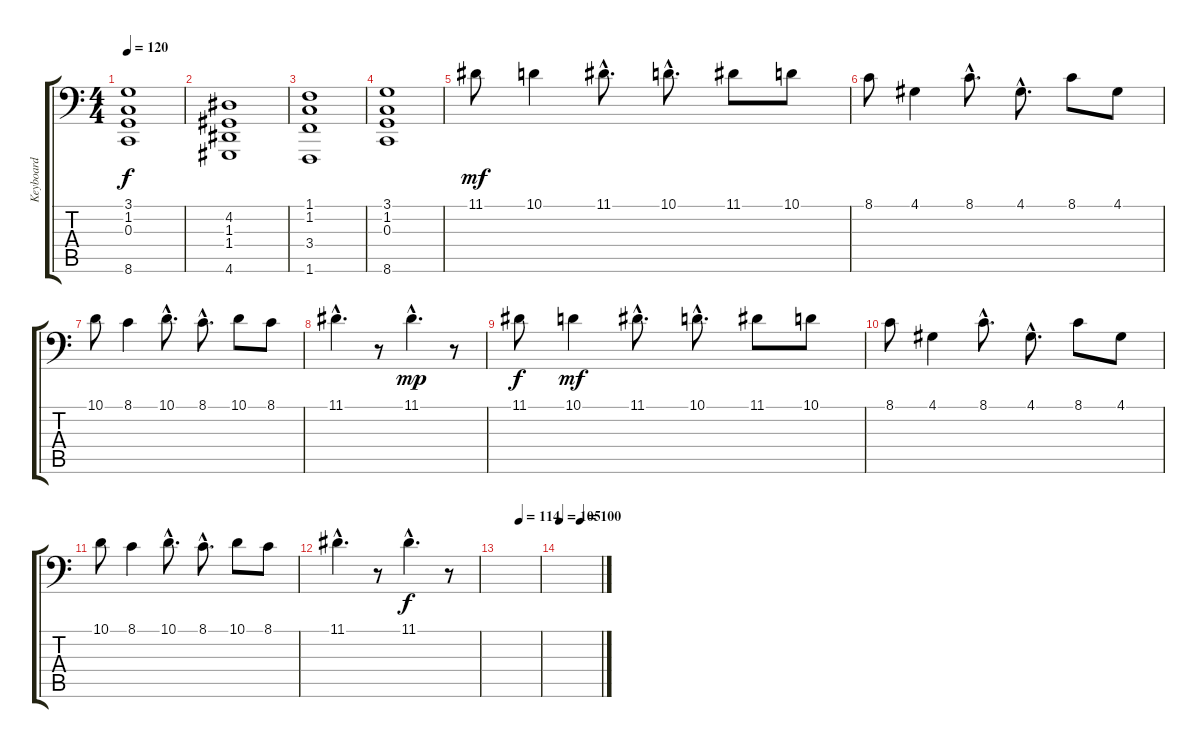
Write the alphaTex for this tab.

\track ("Keyboard" "Keyboard") {instrument fx4atmosphere}
\staff {score tabs}
\tuning (E3 B2 G2 D2 A1 E1) {hide}
\ts (4 4)
\tempo 120
\clef f4
\ks c
(3.1 1.2 0.3 8.6).1{dy f} |
(4.2 1.3 1.4 4.6).1 |
(1.1 1.2 3.4 1.6).1 |
(3.1 1.2 0.3 8.6).1 |
11.1.8{dy mf} 10.1.4 11.1{hac}.8{d} 10.1{hac}.8{d} 11.1.8 10.1.8 |
8.1.8 4.1.4 8.1{hac}.8{d} 4.1{hac}.8{d} 8.1.8 4.1.8 |
10.1.8 8.1.4 10.1{hac}.8{d} 8.1{hac}.8{d} 10.1.8 8.1.8 |
11.1{hac}.4{d} r.8 11.1{hac}.4{d dy mp} r.8 |
11.1.8{dy f} 10.1.4{dy mf} 11.1{hac}.8{d} 10.1{hac}.8{d} 11.1.8 10.1.8 |
8.1.8 4.1.4 8.1{hac}.8{d} 4.1{hac}.8{d} 8.1.8 4.1.8 |
10.1.8 8.1.4 10.1{hac}.8{d} 8.1{hac}.8{d} 10.1.8 8.1.8 |
11.1{hac}.4{d} r.8 11.1{hac}.4{d dy f} r.8 |
\tempo (114 0.5)
|
\tempo 105
\tempo (100 0.5)
